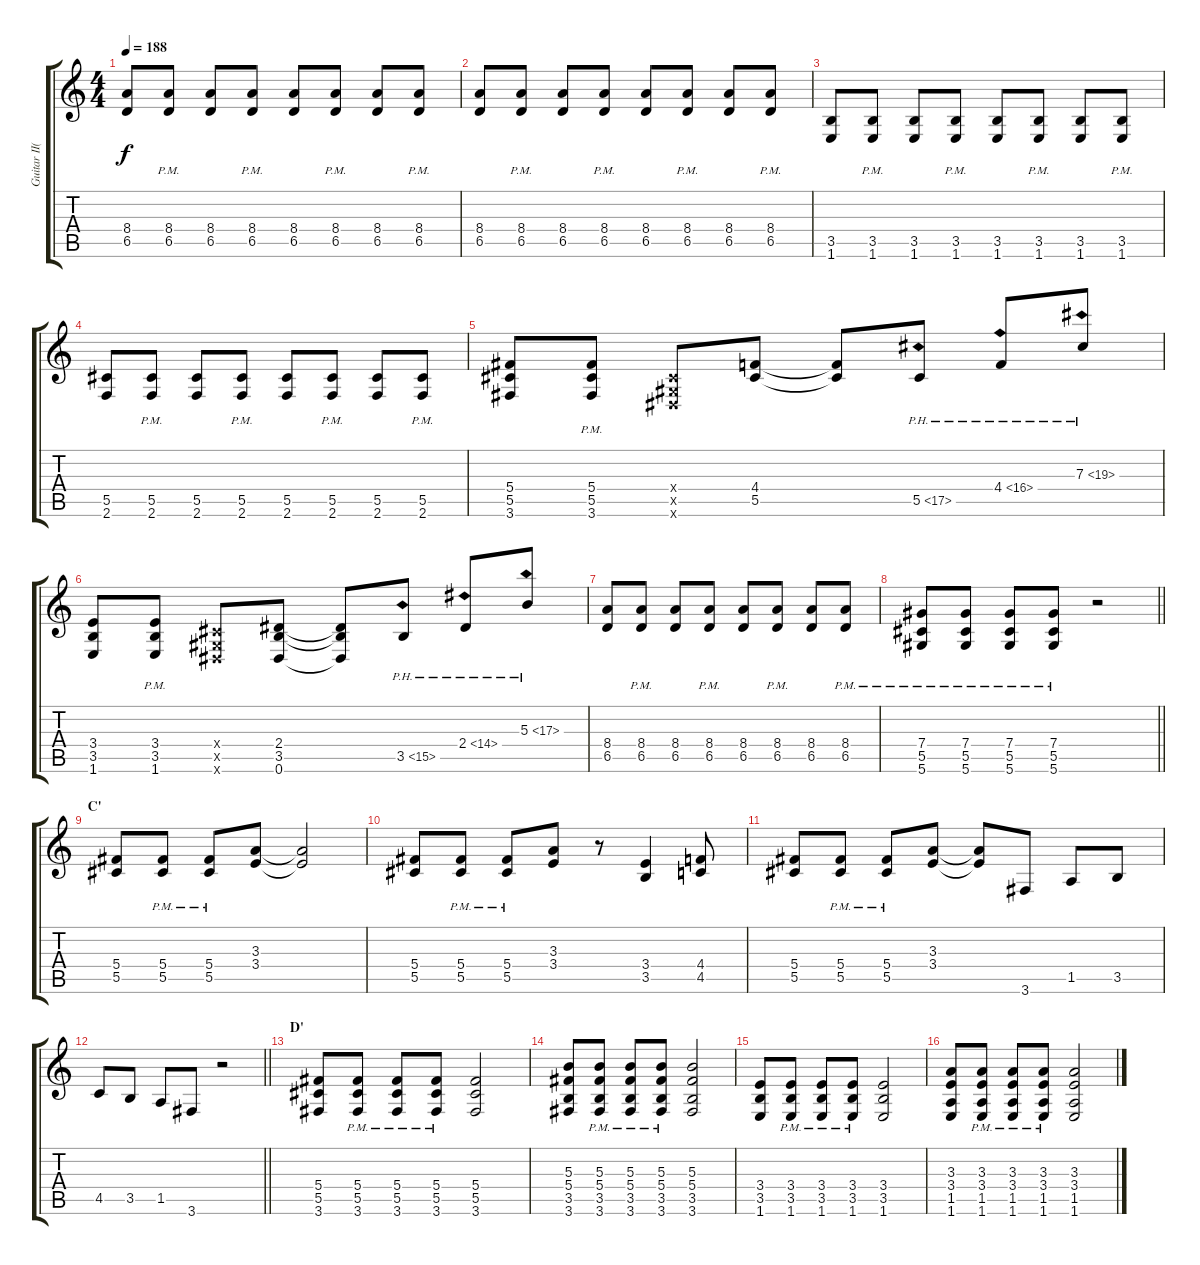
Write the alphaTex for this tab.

\track ("Guitar II(Hitsugi)" "Guitar II(") {instrument distortionguitar}
\staff {score tabs}
\tuning (Eb4 Bb3 Gb3 Db3 Ab2 Eb2) {hide}
\ts (4 4)
\tempo 188
\clef g2
\ks c
(8.4 6.5).8{dy f} (8.4{pm} 6.5{pm}).8 (8.4 6.5).8 (8.4{pm} 6.5{pm}).8 (8.4 6.5).8 (8.4{pm} 6.5{pm}).8 (8.4 6.5).8 (8.4{pm} 6.5{pm}).8 |
(8.4 6.5).8 (8.4{pm} 6.5{pm}).8 (8.4 6.5).8 (8.4{pm} 6.5{pm}).8 (8.4 6.5).8 (8.4{pm} 6.5{pm}).8 (8.4 6.5).8 (8.4{pm} 6.5{pm}).8 |
(3.5 1.6).8 (3.5{pm} 1.6{pm}).8 (3.5 1.6).8 (3.5{pm} 1.6{pm}).8 (3.5 1.6).8 (3.5{pm} 1.6{pm}).8 (3.5 1.6).8 (3.5{pm} 1.6{pm}).8 |
(5.5 2.6).8 (5.5{pm} 2.6{pm}).8 (5.5 2.6).8 (5.5{pm} 2.6{pm}).8 (5.5 2.6).8 (5.5{pm} 2.6{pm}).8 (5.5 2.6).8 (5.5{pm} 2.6{pm}).8 |
(5.4 5.5 3.6).8 (5.4{pm} 5.5{pm} 3.6{pm}).8 (0.4{x} 0.5{x} 0.6{x}).8 (4.4 5.5).8 (4.4{t} 5.5{t}).8 5.5{ph 12}.8 4.4{ph 12}.8 7.3{ph 12}.8 |
(3.4 3.5 1.6).8 (3.4{pm} 3.5{pm} 1.6{pm}).8 (0.4{x} 0.5{x} 0.6{x}).8 (2.4 3.5 0.6).8 (2.4{t} 3.5{t} 0.6{t}).8 3.5{ph 12}.8 2.4{ph 12}.8 5.3{ph 12}.8 |
(8.4 6.5).8 (8.4{pm} 6.5{pm}).8 (8.4 6.5).8 (8.4{pm} 6.5{pm}).8 (8.4 6.5).8 (8.4{pm} 6.5{pm}).8 (8.4 6.5).8 (8.4{pm} 6.5{pm}).8 |
\barLineRight lightlight
(7.4{pm} 5.5{pm} 5.6{pm}).8 (7.4{pm} 5.5{pm} 5.6{pm}).8 (7.4{pm} 5.5{pm} 5.6{pm}).8 (7.4{pm} 5.5{pm} 5.6{pm}).8 r.2 |
\section ("" "C'")
(5.4 5.5).8 (5.4{pm} 5.5{pm}).8 (5.4{pm} 5.5{pm}).8 (3.3 3.4).8 (3.3{t} 3.4{t}).2 |
(5.4 5.5).8 (5.4{pm} 5.5{pm}).8 (5.4{pm} 5.5{pm}).8 (3.3 3.4).8 r.8 (3.4 3.5).4 (4.4 4.5).8 |
(5.4 5.5).8 (5.4{pm} 5.5{pm}).8 (5.4{pm} 5.5{pm}).8 (3.3 3.4).8 (3.3{t} 3.4{t}).8 3.6.8 1.5.8 3.5.8 |
\barLineRight lightlight
4.5.8 3.5.8 1.5.8 3.6.8 r.2 |
\section ("" "D'")
(5.4 5.5 3.6).8 (5.4{pm} 5.5{pm} 3.6{pm}).8 (5.4{pm} 5.5{pm} 3.6{pm}).8 (5.4{pm} 5.5{pm} 3.6{pm}).8 (5.4 5.5 3.6).2 |
(5.3 5.4 3.5 3.6).8 (5.3{pm} 5.4{pm} 3.5{pm} 3.6{pm}).8 (5.3{pm} 5.4{pm} 3.5{pm} 3.6{pm}).8 (5.3{pm} 5.4{pm} 3.5{pm} 3.6{pm}).8 (5.3 5.4 3.5 3.6).2 |
(3.4 3.5 1.6).8 (3.4{pm} 3.5{pm} 1.6{pm}).8 (3.4{pm} 3.5{pm} 1.6{pm}).8 (3.4{pm} 3.5{pm} 1.6{pm}).8 (3.4 3.5 1.6).2 |
(3.3 3.4 1.5 1.6).8 (3.3{pm} 3.4{pm} 1.5{pm} 1.6{pm}).8 (3.3{pm} 3.4{pm} 1.5{pm} 1.6{pm}).8 (3.3{pm} 3.4{pm} 1.5{pm} 1.6{pm}).8 (3.3 3.4 1.5 1.6).2
